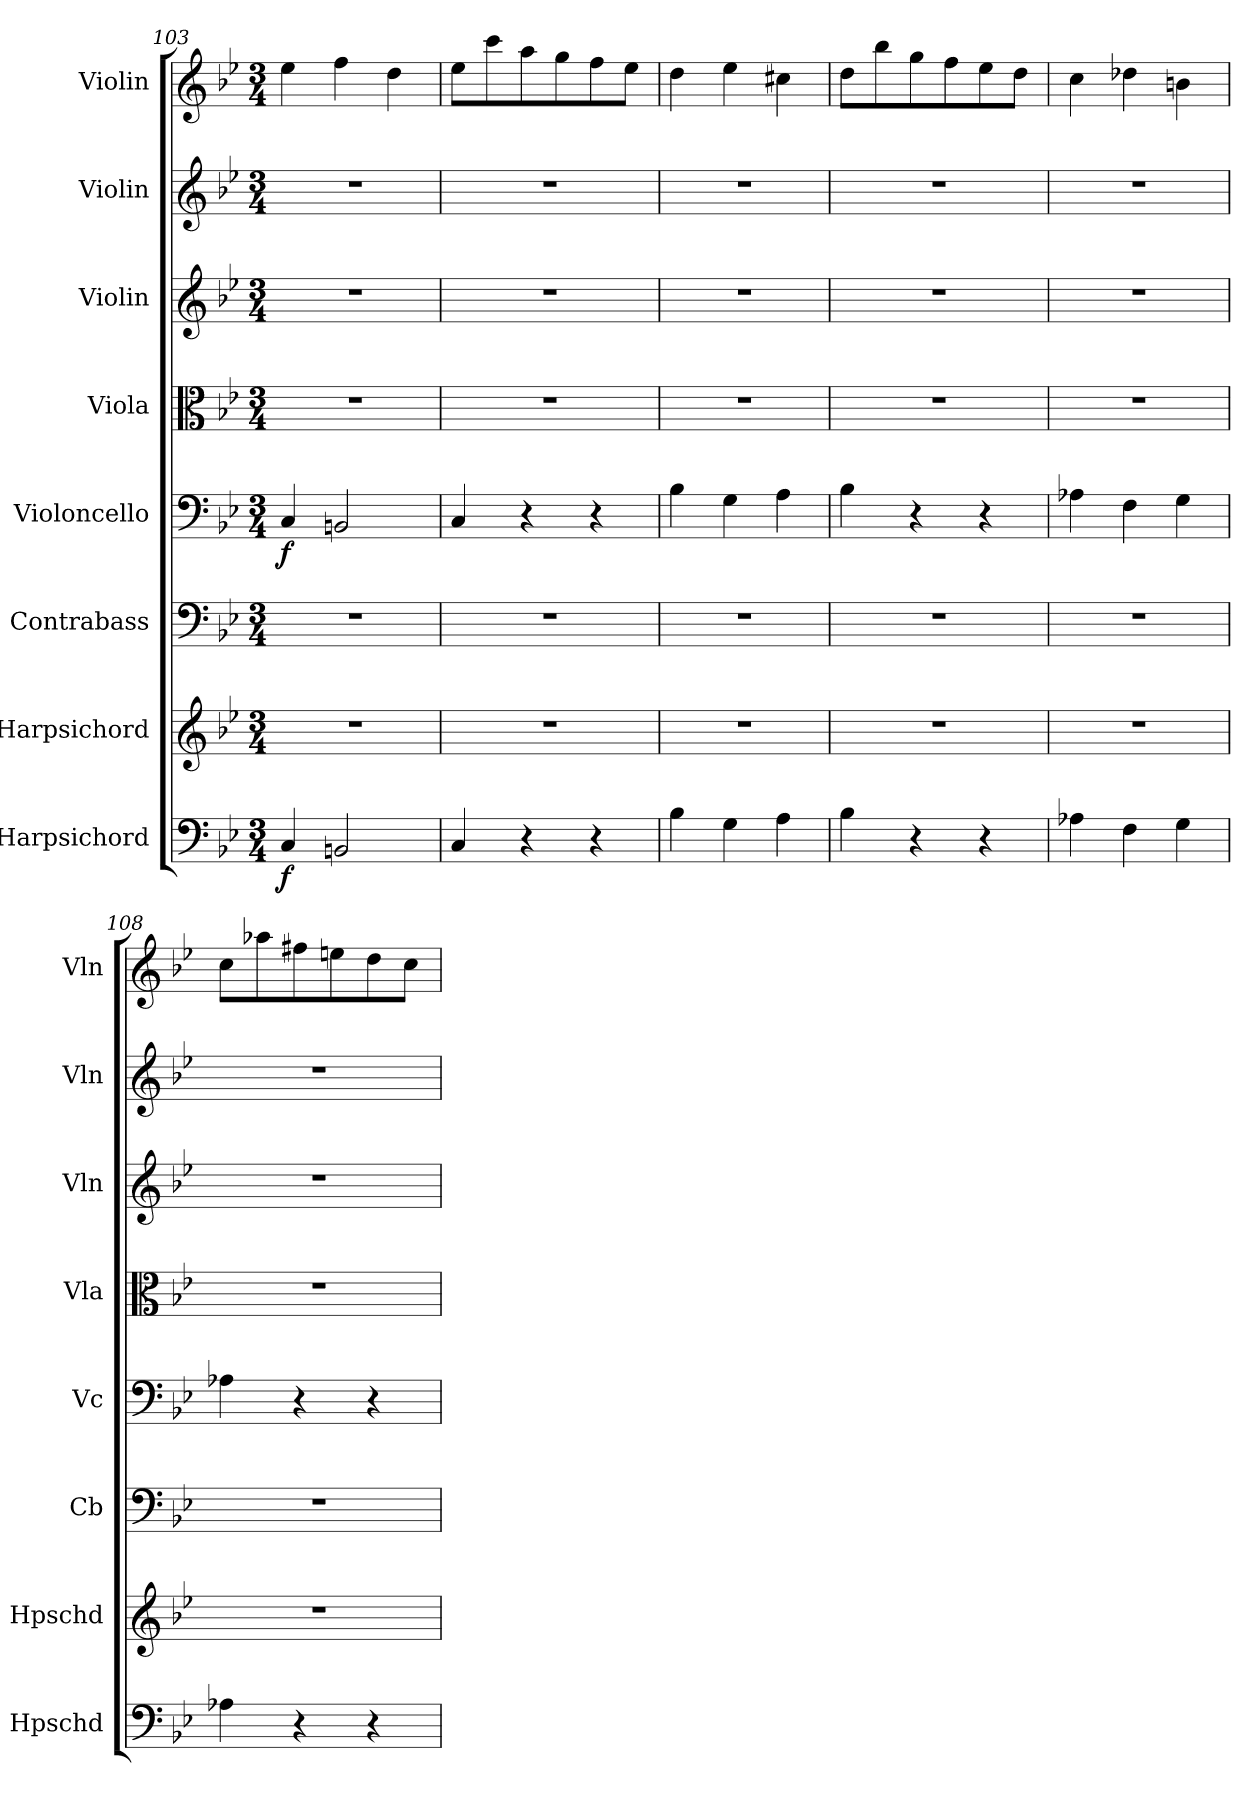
**kern	**dynam	**kern	**kern	**kern	**dynam	**kern	**kern	**kern	**kern
*part8	*part8	*part7	*part6	*part5	*part5	*part4	*part3	*part2	*part1
*staff8	*staff8	*staff7	*staff6	*staff5	*staff5	*staff4	*staff3	*staff2	*staff1
*I"Harpsichord	*	*I"Harpsichord	*I"Contrabass	*I"Violoncello	*	*I"Viola	*I"Violin	*I"Violin	*I"Violin
*I'Hpschd	*	*I'Hpschd	*I'Cb	*I'Vc	*	*I'Vla	*I'Vln	*I'Vln	*I'Vln
*clefF4	*	*clefG2	*clefF4	*clefF4	*	*clefC3	*clefG2	*clefG2	*clefG2
*k[b-e-]	*	*k[b-e-]	*k[b-e-]	*k[b-e-]	*	*k[b-e-]	*k[b-e-]	*k[b-e-]	*k[b-e-]
*M3/4	*	*M3/4	*M3/4	*M3/4	*	*M3/4	*M3/4	*M3/4	*M3/4
=103	=103	=103	=103	=103	=103	=103	=103	=103	=103
4C/	f	2.r	2.r	4C/	f	2.r	2.r	2.r	4ee-\
2BBn/	.	.	.	2BBn/	.	.	.	.	4ff\
.	.	.	.	.	.	.	.	.	4dd\
=104	=104	=104	=104	=104	=104	=104	=104	=104	=104
4C/	.	2.r	2.r	4C/	.	2.r	2.r	2.r	8ee-\L
.	.	.	.	.	.	.	.	.	8ccc\
4r	.	.	.	4r	.	.	.	.	8aa\
.	.	.	.	.	.	.	.	.	8gg\
4r	.	.	.	4r	.	.	.	.	8ff\
.	.	.	.	.	.	.	.	.	8ee-\J
=105	=105	=105	=105	=105	=105	=105	=105	=105	=105
4B-\	.	2.r	2.r	4B-\	.	2.r	2.r	2.r	4dd\
4G\	.	.	.	4G\	.	.	.	.	4ee-\
4A\	.	.	.	4A\	.	.	.	.	4cc#X\
=106	=106	=106	=106	=106	=106	=106	=106	=106	=106
4B-\	.	2.r	2.r	4B-\	.	2.r	2.r	2.r	8dd\L
.	.	.	.	.	.	.	.	.	8bb-\
4r	.	.	.	4r	.	.	.	.	8gg\
.	.	.	.	.	.	.	.	.	8ff\
4r	.	.	.	4r	.	.	.	.	8ee-\
.	.	.	.	.	.	.	.	.	8dd\J
=107	=107	=107	=107	=107	=107	=107	=107	=107	=107
4A-X\	.	2.r	2.r	4A-X\	.	2.r	2.r	2.r	4cc\
4F\	.	.	.	4F\	.	.	.	.	4dd-X\
4G\	.	.	.	4G\	.	.	.	.	4bn\
=108	=108	=108	=108	=108	=108	=108	=108	=108	=108
4A-X\	.	2.r	2.r	4A-X\	.	2.r	2.r	2.r	8cc\L
.	.	.	.	.	.	.	.	.	8aa-X\
4r	.	.	.	4r	.	.	.	.	8ff#X\
.	.	.	.	.	.	.	.	.	8een\
4r	.	.	.	4r	.	.	.	.	8dd\
.	.	.	.	.	.	.	.	.	8cc\J
=	=	=	=	=	=	=	=	=	=
*-	*-	*-	*-	*-	*-	*-	*-	*-	*-
